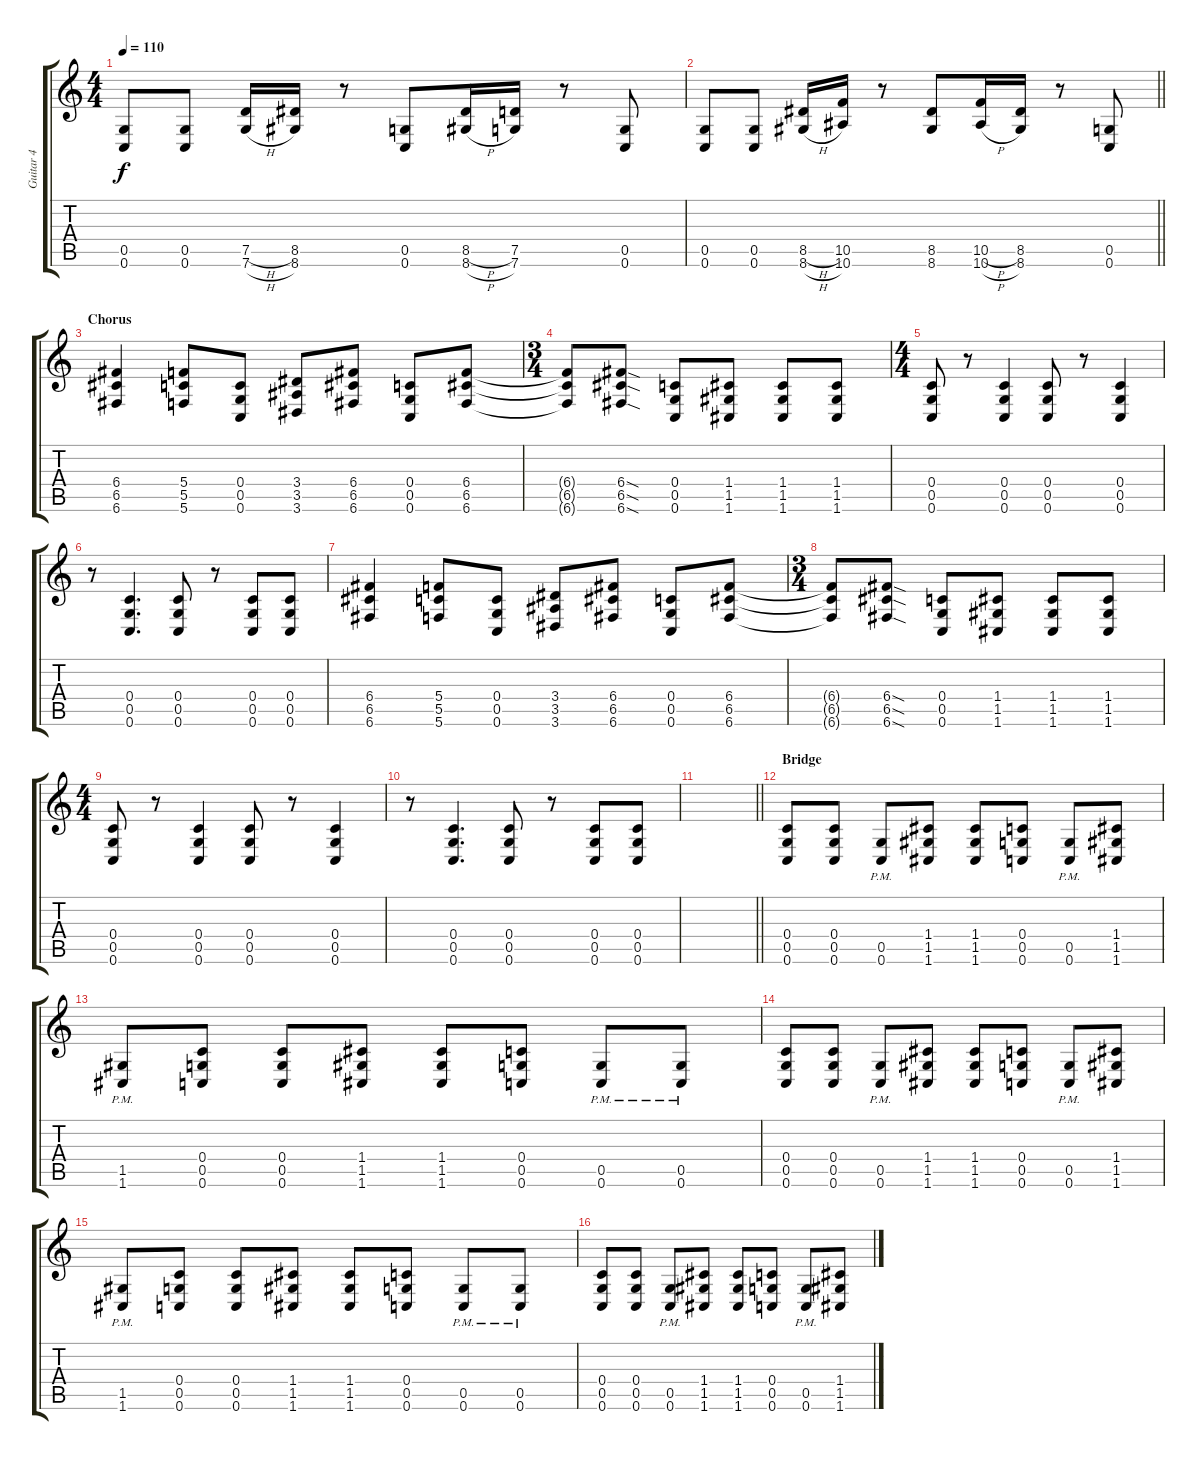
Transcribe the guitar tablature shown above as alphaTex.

\track ("Guitar 4" "Guitar 4") {instrument distortionguitar}
\staff {score tabs}
\tuning (D4 A3 F3 C3 G2 C2) {hide}
\ts (4 4)
\tempo 110
\clef g2
\ks c
(0.5 0.6).8{dy f} (0.5 0.6).8 (7.5{h} 7.6{h}).16 (8.5 8.6).16 r.8 (0.5 0.6).8 (8.5{h} 8.6{h}).16 (7.5 7.6).16 r.8 (0.5 0.6).8 |
\barLineRight lightlight
(0.5 0.6).8 (0.5 0.6).8 (8.5{h} 8.6{h}).16 (10.5 10.6).16 r.8 (8.5 8.6).8 (10.5{h} 10.6{h}).16 (8.5 8.6).16 r.8 (0.5 0.6).8 |
\section ("" "Chorus")
(6.4 6.5 6.6).4 (5.4 5.5 5.6).8 (0.4 0.5 0.6).8 (3.4 3.5 3.6).8 (6.4 6.5 6.6).8 (0.4 0.5 0.6).8 (6.4 6.5 6.6).8 |
\ts (3 4)
(6.4{t} 6.5{t} 6.6{t}).8 (6.4{sod} 6.5{sod} 6.6{sod}).8 (0.4 0.5 0.6).8 (1.4 1.5 1.6).8 (1.4 1.5 1.6).8 (1.4 1.5 1.6).8 |
\ts (4 4)
(0.4 0.5 0.6).8 r.8 (0.4 0.5 0.6).4 (0.4 0.5 0.6).8 r.8 (0.4 0.5 0.6).4 |
r.8 (0.4 0.5 0.6).4{d} (0.4 0.5 0.6).8 r.8 (0.4 0.5 0.6).8 (0.4 0.5 0.6).8 |
(6.4 6.5 6.6).4 (5.4 5.5 5.6).8 (0.4 0.5 0.6).8 (3.4 3.5 3.6).8 (6.4 6.5 6.6).8 (0.4 0.5 0.6).8 (6.4 6.5 6.6).8 |
\ts (3 4)
(6.4{t} 6.5{t} 6.6{t}).8 (6.4{sod} 6.5{sod} 6.6{sod}).8 (0.4 0.5 0.6).8 (1.4 1.5 1.6).8 (1.4 1.5 1.6).8 (1.4 1.5 1.6).8 |
\ts (4 4)
(0.4 0.5 0.6).8 r.8 (0.4 0.5 0.6).4 (0.4 0.5 0.6).8 r.8 (0.4 0.5 0.6).4 |
r.8 (0.4 0.5 0.6).4{d} (0.4 0.5 0.6).8 r.8 (0.4 0.5 0.6).8 (0.4 0.5 0.6).8 |
\barLineRight lightlight
|
\section ("" "Bridge")
(0.4 0.5 0.6).8 (0.4 0.5 0.6).8 (0.5{pm} 0.6{pm}).8 (1.4 1.5 1.6).8 (1.4 1.5 1.6).8 (0.4 0.5 0.6).8 (0.5{pm} 0.6{pm}).8 (1.4 1.5 1.6).8 |
(1.5{pm} 1.6{pm}).8 (0.4 0.5 0.6).8 (0.4 0.5 0.6).8 (1.4 1.5 1.6).8 (1.4 1.5 1.6).8 (0.4 0.5 0.6).8 (0.5{pm} 0.6{pm}).8 (0.5{pm} 0.6{pm}).8 |
(0.4 0.5 0.6).8 (0.4 0.5 0.6).8 (0.5{pm} 0.6{pm}).8 (1.4 1.5 1.6).8 (1.4 1.5 1.6).8 (0.4 0.5 0.6).8 (0.5{pm} 0.6{pm}).8 (1.4 1.5 1.6).8 |
(1.5{pm} 1.6{pm}).8 (0.4 0.5 0.6).8 (0.4 0.5 0.6).8 (1.4 1.5 1.6).8 (1.4 1.5 1.6).8 (0.4 0.5 0.6).8 (0.5{pm} 0.6{pm}).8 (0.5{pm} 0.6{pm}).8 |
(0.4 0.5 0.6).8 (0.4 0.5 0.6).8 (0.5{pm} 0.6{pm}).8 (1.4 1.5 1.6).8 (1.4 1.5 1.6).8 (0.4 0.5 0.6).8 (0.5{pm} 0.6{pm}).8 (1.4 1.5 1.6).8
